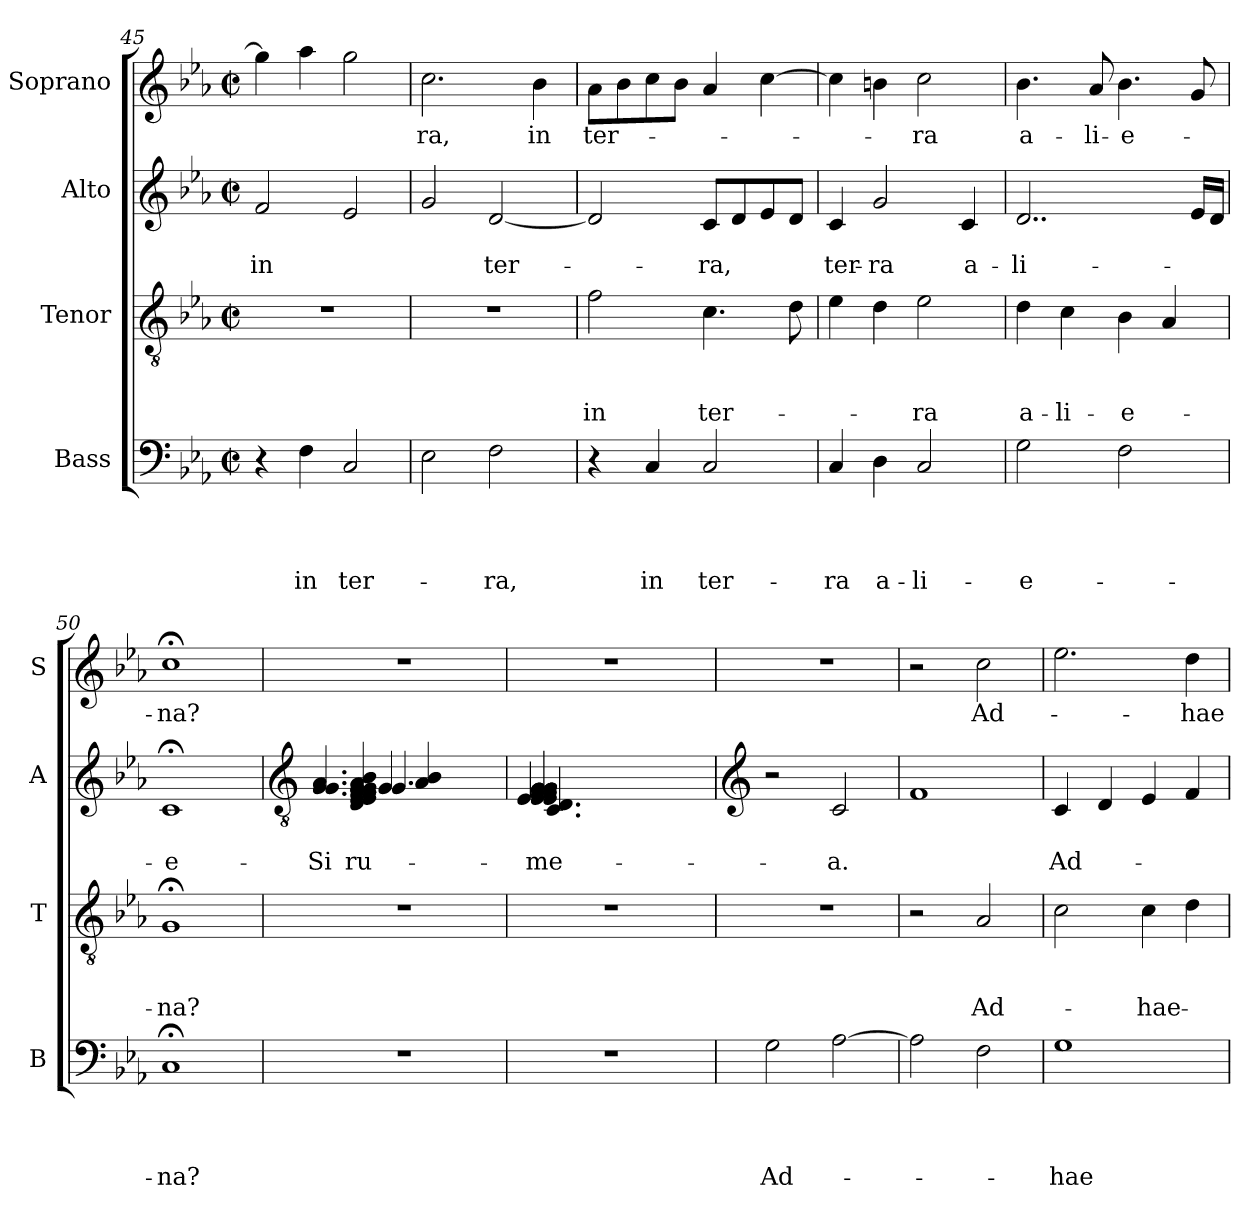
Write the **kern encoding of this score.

**kern	**text	**text	**text	**text	**kern	**text	**text	**text	**kern	**text	**text	**kern	**text
*part4	*part4	*part4	*part4	*part4	*part3	*part3	*part3	*part3	*part2	*part2	*part2	*part1	*part1
*staff4	*staff4	*staff4	*staff4	*staff4	*staff3	*staff3	*staff3	*staff3	*staff2	*staff2	*staff2	*staff1	*staff1
*I"Bass	*	*	*	*	*I"Tenor	*	*	*	*I"Alto	*	*	*I"Soprano	*
*I'B	*	*	*	*	*I'T	*	*	*	*I'A	*	*	*I'S	*
*clefF4	*	*	*	*	*clefGv2	*	*	*	*clefG2	*	*	*clefG2	*
*k[b-e-a-]	*	*	*	*	*k[b-e-a-]	*	*	*	*k[b-e-a-]	*	*	*k[b-e-a-]	*
*E-:	*	*	*	*	*E-:	*	*	*	*E-:	*	*	*E-:	*
*M2/2	*	*	*	*	*M2/2	*	*	*	*M2/2	*	*	*M2/2	*
*met(c|)	*	*	*	*	*met(c|)	*	*	*	*met(c|)	*	*	*met(c|)	*
=45	=45	=45	=45	=45	=45	=45	=45	=45	=45	=45	=45	=45	=45
!	!	!	!	!	!	!	!	!	!	!	!LO:LY:b	!	!
4r	.	.	.	.	1r	.	.	.	2f/	.	in	4gg\]	.
!	!	!	!	!LO:LY:b	!	!	!	!	!	!	!	!	!
4F\	.	.	.	in	.	.	.	.	.	.	.	4aa-\	.
!	!	!	!	!LO:LY:b	!	!	!	!	!	!	!	!	!
2C/	.	.	.	ter-	.	.	.	.	2e-/	.	.	2gg\	.
=46	=46	=46	=46	=46	=46	=46	=46	=46	=46	=46	=46	=46	=46
!	!	!	!	!	!	!	!	!	!	!	!	!	!LO:LY:b
2E-\	.	.	.	.	1r	.	.	.	2g/	.	.	2.cc\	-ra,
!	!	!	!	!LO:LY:b	!	!	!	!	!	!	!LO:LY:b	!	!
2F\	.	.	.	-ra,	.	.	.	.	[<2d/	.	ter-	.	.
!	!	!	!	!	!	!	!	!	!	!	!	!	!LO:LY:b
.	.	.	.	.	.	.	.	.	.	.	.	4b-\	in
=47	=47	=47	=47	=47	=47	=47	=47	=47	=47	=47	=47	=47	=47
!	!	!	!	!	!	!	!	!LO:LY:b	!	!	!	!	!LO:LY:b
4r	.	.	.	.	2f\	.	.	in	2d/]	.	.	8a-\L	ter-
.	.	.	.	.	.	.	.	.	.	.	.	8b-\	.
!	!	!	!	!LO:LY:b	!	!	!	!	!	!	!	!	!
4C/	.	.	.	in	.	.	.	.	.	.	.	8cc\	.
.	.	.	.	.	.	.	.	.	.	.	.	8b-\J	.
!	!	!	!	!LO:LY:b	!	!	!	!LO:LY:b	!	!	!LO:LY:b	!	!
2C/	.	.	.	ter-	4.c\	.	.	ter-	8c/L	.	-ra,	4a-/	.
.	.	.	.	.	.	.	.	.	8d/	.	.	.	.
.	.	.	.	.	.	.	.	.	8e-/	.	.	[>4cc\	.
.	.	.	.	.	8d\	.	.	.	8d/J	.	.	.	.
=48	=48	=48	=48	=48	=48	=48	=48	=48	=48	=48	=48	=48	=48
!	!	!	!	!LO:LY:b	!	!	!	!	!	!	!LO:LY:b	!	!
4C/	.	.	.	-ra	4e-\	.	.	.	4c/	.	ter-	4cc\]	.
!	!	!	!	!LO:LY:b	!	!	!	!	!	!	!LO:LY:b	!	!
4D\	.	.	.	a-	4d\	.	.	.	2g/	.	-ra	4bn\	.
!	!	!	!	!LO:LY:b	!	!	!	!LO:LY:b	!	!	!	!	!LO:LY:b
2C/	.	.	.	-li-	2e-\	.	.	-ra	.	.	.	2cc\	-ra
!	!	!	!	!	!	!	!	!	!	!	!LO:LY:b	!	!
.	.	.	.	.	.	.	.	.	4c/	.	a-	.	.
=49	=49	=49	=49	=49	=49	=49	=49	=49	=49	=49	=49	=49	=49
!	!	!	!	!LO:LY:b	!	!	!	!LO:LY:b	!	!	!LO:LY:b	!	!LO:LY:b
2G\	.	.	.	-e-	4d\	.	.	a-	2..d/	.	-li-	4.b-\	a-
!	!	!	!	!	!	!	!	!LO:LY:b	!	!	!	!	!
.	.	.	.	.	4c\	.	.	-li-	.	.	.	.	.
!	!	!	!	!	!	!	!	!	!	!	!	!	!LO:LY:b
.	.	.	.	.	.	.	.	.	.	.	.	8a-/	-li-
!	!	!	!	!	!	!	!	!LO:LY:b	!	!	!	!	!LO:LY:b
2F\	.	.	.	.	4B-\	.	.	-e-	.	.	.	4.b-\	-e-
.	.	.	.	.	4A-/	.	.	.	.	.	.	.	.
.	.	.	.	.	.	.	.	.	16e-/LL	.	.	8g/	.
.	.	.	.	.	.	.	.	.	16d/JJ	.	.	.	.
=50	=50	=50	=50	=50	=50	=50	=50	=50	=50	=50	=50	=50	=50
!	!	!	!	!LO:LY:b	!	!	!	!LO:LY:b	!	!	!LO:LY:b	!	!LO:LY:b
1C;	.	.	.	-na?	1G;	.	.	-na?	1c;	.	-e-	1cc;<	-na?
!!LO:LB:g=z
=51	=51	=51	=51	=51	=51	=51	=51	=51	=51	=51	=51	=51	=51
*	*	*	*	*	*	*	*	*	*clefGv2	*	*	*	*
!	!	!	!	!	!	!	!	!	!	!	!LO:LY:b	!	!
*	*	*	*	*	*	*	*	*	*^	*	*	*	*
*	*	*	*	*	*	*	*	*	*	*^	*	*	*	*
*	*	*	*	*	*	*	*	*	*	*	*^	*	*	*	*
*	*	*	*	*	*	*	*	*	*	*	*	*^	*	*	*	*
1r	.	.	.	.	1r	.	.	.	4.G/ 4.G/ 4.A-/	8ryy	8ryy	8ryy	8ryy	.	Si	1r	.
!	!	!	!	!	!	!	!	!	!	!	!	!	!	!	!LO:LY:b	!	!
!	!	!	!	!	!	!	!	!	!	!	!	!	!	!	!LO:LY:b	!	!
!	!	!	!	!	!	!	!	!	!	!	!	!	!	!	!LO:LY:b	!	!
.	.	.	.	.	.	.	.	.	.	(4D/ 4E-/ 4E-/ 4F/ 4F/ 4F/ 4G/ 4G/ 4G/ 4G/ 4A-/ 4B-/	4G/)	4.G/	(4A-/ 4B-/	.	-ru-	.	.
.	.	.	.	.	.	.	.	.	2ryy	2ryy	2ryy	.	2ryy	.	.	.	.
.	.	.	.	.	.	.	.	.	.	.	.	2ryy	.	.	.	.	.
.	.	.	.	.	.	.	.	.	8ryy	8ryy	8ryy	.	8ryy	.	.	.	.
=52	=52	=52	=52	=52	=52	=52	=52	=52	=52	=52	=52	=52	=52	=52	=52	=52	=52
!	!	!	!	!	!	!	!	!	!	!	!	!	!	!	!LO:LY:b	!	!
!	!	!	!	!	!	!	!	!	!	!	!	!	!	!	!LO:LY:b	!	!
*	*	*	*	*	*	*	*	*	*	*	*v	*v	*v	*	*	*	*
1r	.	.	.	.	1r	.	.	.	(<(<4E-/ 4E-/ 4F/ 4F/ 4F/ 4G/ 4G/ 4G/ 4G/ 4G/ 4G/ 4G/	4E-/)	(<4.C/ 4.D/	.	me-	1r	.
.	.	.	.	.	.	.	.	.	2ryy	2ryy	.	.	.	.	.
.	.	.	.	.	.	.	.	.	.	.	2ryy	.	.	.	.
.	.	.	.	.	.	.	.	.	8ryy	8ryy	.	.	.	.	.
.	.	.	.	.	.	.	.	.	8ryy	8ryy	8ryy	.	.	.	.
*	*	*	*	*	*	*	*	*	*v	*v	*v	*	*	*	*
!!LO:LB:g=z
=53	=53	=53	=53	=53	=53	=53	=53	=53	=53	=53	=53	=53	=53
*	*	*	*	*	*	*	*	*	*clefG2	*	*	*	*
*	*	*	*	*	*	*	*	*	*^	*	*	*	*
*	*	*	*	*	*	*	*	*	*	*^	*	*	*	*
!	!	!	!	!LO:LY:b	!	!	!	!	!	!	!	!	!	!	!
*	*	*	*	*	*	*	*	*	*v	*v	*v	*	*	*	*
2G\	.	.	.	Ad-	1r	.	.	.	2r	.	.	1r	.
!	!	!	!	!	!	!	!	!	!	!	!LO:LY:b	!	!
[>2A-\	.	.	.	.	.	.	.	.	2c/	.	-a.	.	.
=54	=54	=54	=54	=54	=54	=54	=54	=54	=54	=54	=54	=54	=54
2A-\]	.	.	.	.	2r	.	.	.	1f	.	.	2r	.
!	!	!	!	!	!	!	!	!LO:LY:b	!	!	!	!	!LO:LY:b
2F\	.	.	.	.	2A-/	.	.	Ad-	.	.	.	2cc\	Ad-
=55	=55	=55	=55	=55	=55	=55	=55	=55	=55	=55	=55	=55	=55
!	!	!	!	!LO:LY:b	!	!	!	!	!	!	!LO:LY:b	!	!
1G	.	.	.	-hae-	2c\	.	.	.	4c/	.	Ad-	2.ee-\	.
.	.	.	.	.	.	.	.	.	4d/	.	.	.	.
!	!	!	!	!	!	!	!	!LO:LY:b	!	!	!	!	!
.	.	.	.	.	4c\	.	.	-hae-	4e-/	.	.	.	.
!	!	!	!	!	!	!	!	!	!	!	!	!	!LO:LY:b
.	.	.	.	.	4d\	.	.	.	4f/	.	.	4dd\	-hae-
=	=	=	=	=	=	=	=	=	=	=	=	=	=
*-	*-	*-	*-	*-	*-	*-	*-	*-	*-	*-	*-	*-	*-
